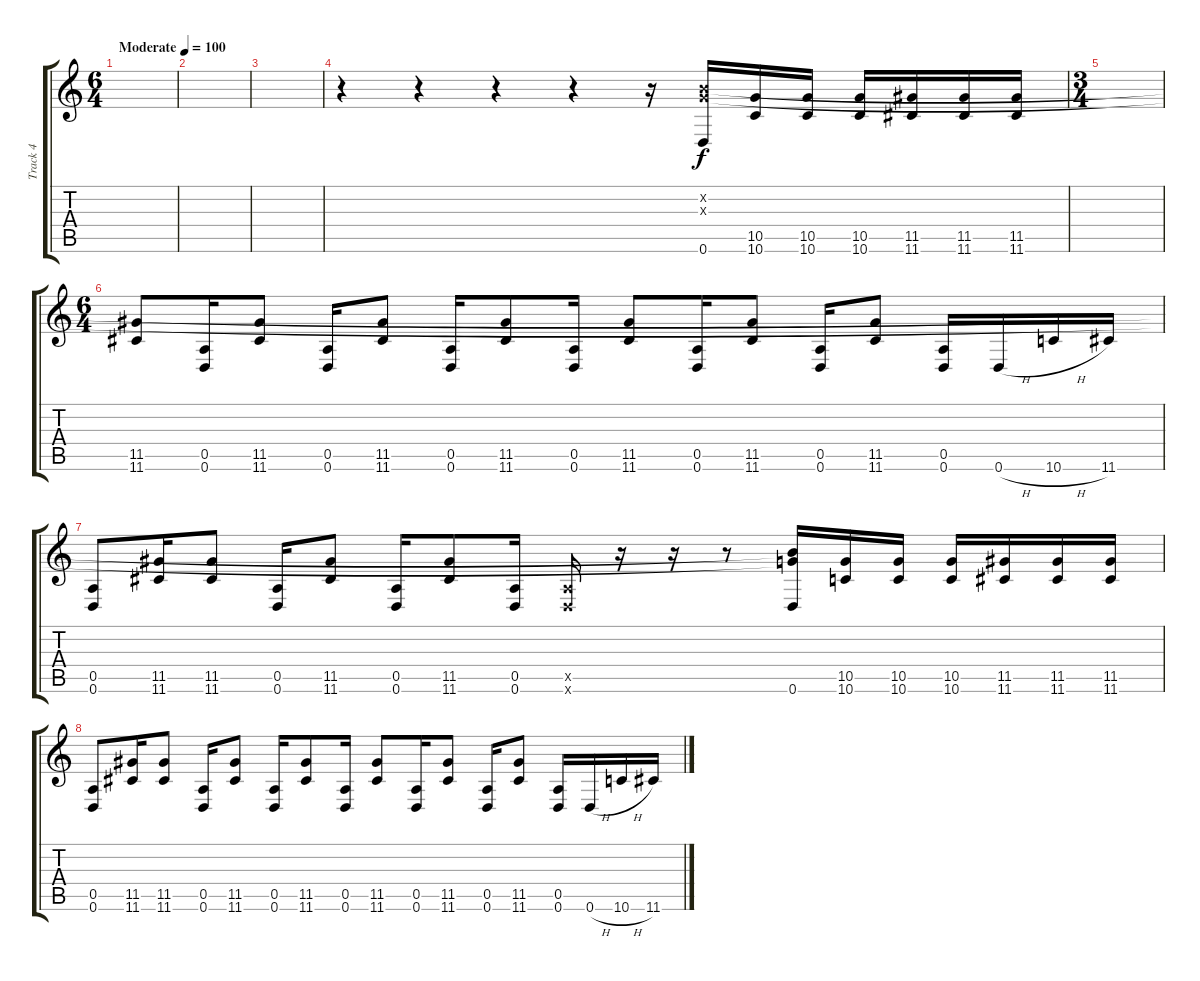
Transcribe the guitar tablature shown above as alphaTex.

\track ("Track 4" "Track 4") {instrument distortionguitar}
\staff {score tabs}
\tuning (E4 B3 G3 D3 A2 D2) {hide}
\ts (6 4)
\tempo (100 "Moderate")
\clef g2
\ks c
|
|
|
r.4 r.4 r.4 r.4 r.16 (0.2{x} 0.3{x} 0.6).16 (10.5 10.6).16 (10.5 10.6).16 (10.5 10.6).16 (11.5 11.6).16 (11.5 11.6).16 (11.5 11.6).16 |
\ts (3 4)
|
\ts (6 4)
(11.5 11.6).8 (0.5 0.6).16 (11.5 11.6).8 (0.5 0.6).16 (11.5 11.6).8 (0.5 0.6).16 (11.5 11.6).8 (0.5 0.6).16 (11.5 11.6).8 (0.5 0.6).16 (11.5 11.6).8 (0.5 0.6).16 (11.5 11.6).8 (0.5 0.6).16 0.6{h}.16 10.6{h}.16 11.6.16 |
(0.5 0.6).8 (11.5 11.6).16 (11.5 11.6).8 (0.5 0.6).16 (11.5 11.6).8 (0.5 0.6).16 (11.5 11.6).8 (0.5 0.6).16 (0.5{x} 0.6{x}).16 r.16 r.16 r.8 (0.2{t} 0.3{t} 0.6).16 (10.5 10.6).16 (10.5 10.6).16 (10.5 10.6).16 (11.5 11.6).16 (11.5 11.6).16 (11.5 11.6).16 |
(0.5 0.6).8 (11.5 11.6).16 (11.5 11.6).8 (0.5 0.6).16 (11.5 11.6).8 (0.5 0.6).16 (11.5 11.6).8 (0.5 0.6).16 (11.5 11.6).8 (0.5 0.6).16 (11.5 11.6).8 (0.5 0.6).16 (11.5 11.6).8 (0.5 0.6).16 0.6{h}.16 10.6{h}.16 11.6.16
